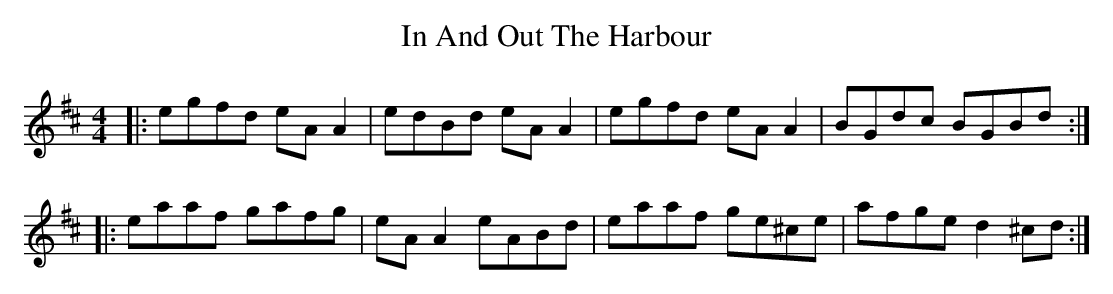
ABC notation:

X:1
T:In And Out The Harbour
M:4/4
L:1/8
K:Edor
|: egfd eAA2 | edBd eAA2 | egfd eAA2 | BGdc BGBd ::
eaaf gafg | eAA2 eABd | eaaf ge^ce | afge d2^cd :|
